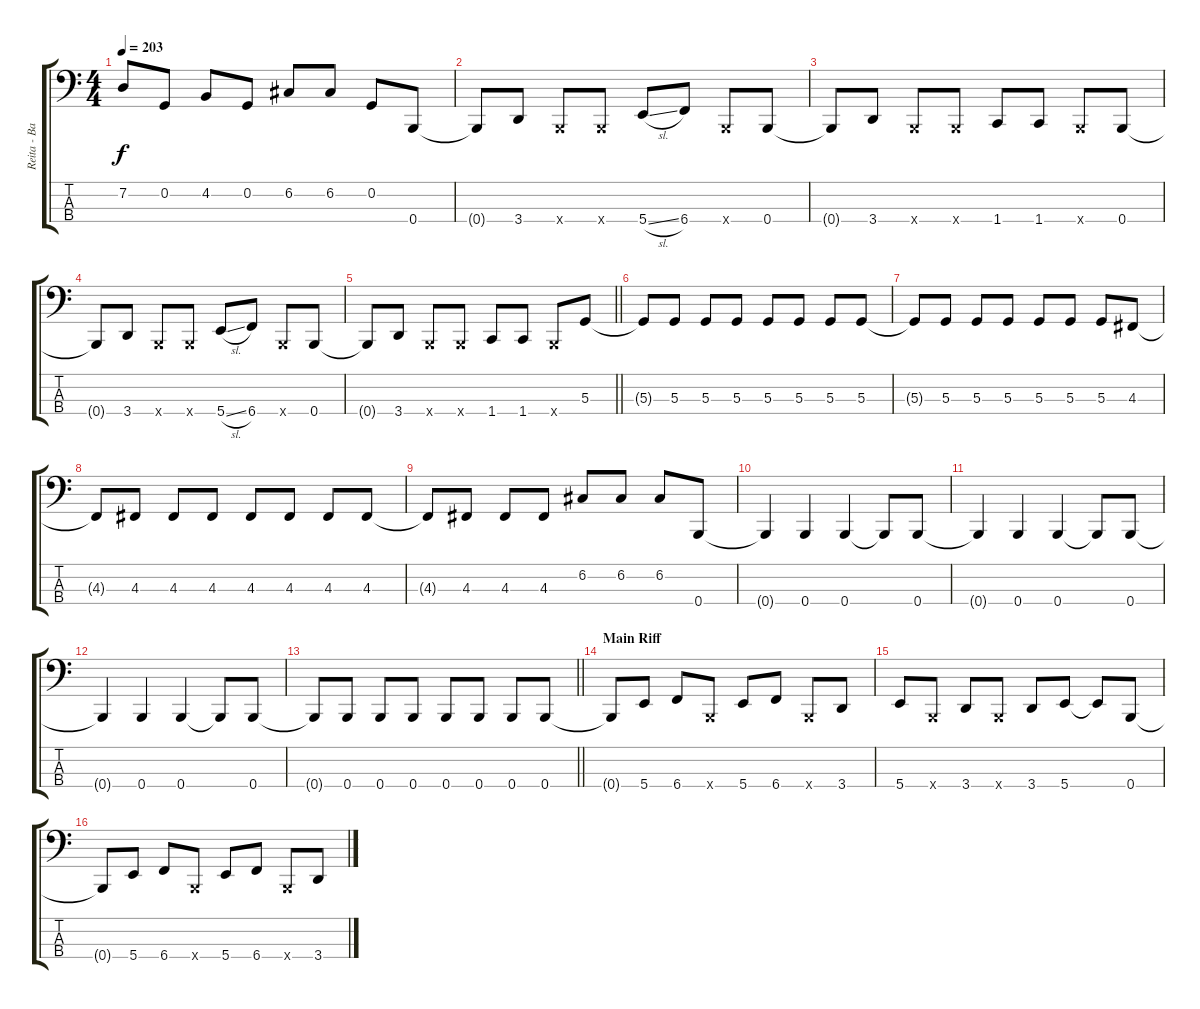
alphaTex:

\track ("Reita - Bass" "Reita - Ba") {instrument electricbasspick}
\staff {score tabs}
\tuning (C2 G1 D1 B0) {hide}
\ts (4 4)
\tempo 203
\clef f4
\ks c
7.2.8{dy f} 0.2.8 4.2.8 0.2.8 6.2.8 6.2.8 0.2.8 0.4.8 |
0.4{t}.8 3.4.8 0.4{x}.8 0.4{x}.8 5.4{sl}.8 6.4.8 0.4{x}.8 0.4.8 |
0.4{t}.8 3.4.8 0.4{x}.8 0.4{x}.8 1.4.8 1.4.8 0.4{x}.8 0.4.8 |
0.4{t}.8 3.4.8 0.4{x}.8 0.4{x}.8 5.4{sl}.8 6.4.8 0.4{x}.8 0.4.8 |
\barLineRight lightlight
0.4{t}.8 3.4.8 0.4{x}.8 0.4{x}.8 1.4.8 1.4.8 0.4{x}.8 5.3.8 |
\section ("" "")
5.3{t}.8 5.3.8 5.3.8 5.3.8 5.3.8 5.3.8 5.3.8 5.3.8 |
5.3{t}.8 5.3.8 5.3.8 5.3.8 5.3.8 5.3.8 5.3.8 4.3.8 |
4.3{t}.8 4.3.8 4.3.8 4.3.8 4.3.8 4.3.8 4.3.8 4.3.8 |
4.3{t}.8 4.3.8 4.3.8 4.3.8 6.2.8 6.2.8 6.2.8 0.4.8 |
0.4{t}.4 0.4.4 0.4.4 0.4{t}.8 0.4.8 |
0.4{t}.4 0.4.4 0.4.4 0.4{t}.8 0.4.8 |
0.4{t}.4 0.4.4 0.4.4 0.4{t}.8 0.4.8 |
\barLineRight lightlight
0.4{t}.8 0.4.8 0.4.8 0.4.8 0.4.8 0.4.8 0.4.8 0.4.8 |
\section ("" "Main Riff")
0.4{t}.8 5.4.8 6.4.8 0.4{x}.8 5.4.8 6.4.8 0.4{x}.8 3.4.8 |
5.4.8 0.4{x}.8 3.4.8 0.4{x}.8 3.4.8 5.4.8 5.4{t}.8 0.4.8 |
0.4{t}.8 5.4.8 6.4.8 0.4{x}.8 5.4.8 6.4.8 0.4{x}.8 3.4.8
